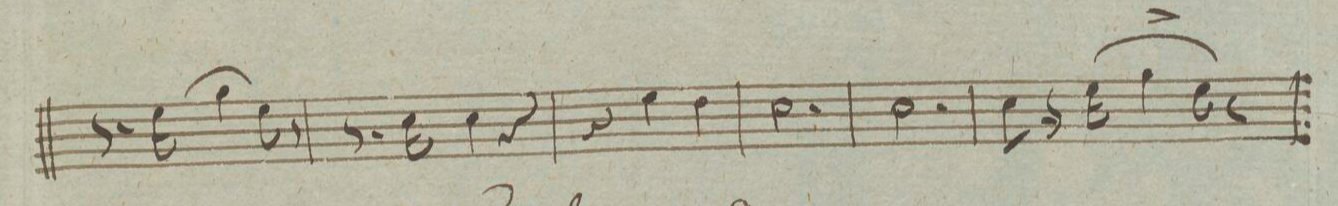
**kern
*I"Cornu. Primo in Es
*clefG2
*k[b-e-a-]
*M3/4
8.r
(16g\
4b-\
8g\)
8r
=62
8.r
16e-\
4e-\
4r
=63
4r
4g\
4f\
=64
2.e-\
=65
2.e-\
=66
8e-\
16r
(16g\
4b-^\
8g\)
8r
=67
*-
